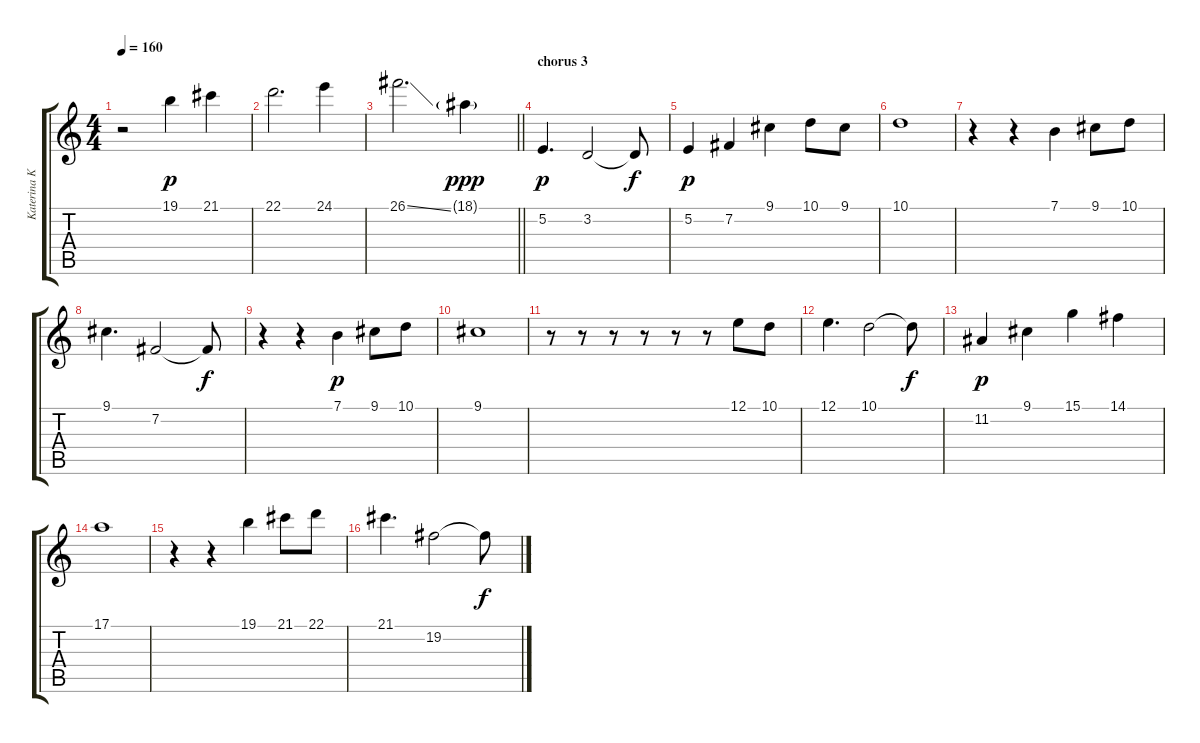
\track ("Katerina Kotelnikova " "Katerina K") {instrument vibraphone}
\staff {score tabs}
\tuning (E4 B3 G3 D3 A2 E2) {hide}
\ts (4 4)
\tempo 160
\clef g2
\ks c
r.2{dy p} 19.1.4 21.1.4 |
22.1.2{d} 24.1.4 |
\barLineRight lightlight
26.1{ss}.2{d} 18.1{g}.4{dy ppp} |
\section ("" "chorus 3")
5.2.4{d dy p} 3.2.2 3.2{t}.8{dy f} |
5.2.4{dy p} 7.2.4 9.1.4 10.1.8 9.1.8 |
10.1.1 |
r.4 r.4 7.1.4 9.1.8 10.1.8 |
9.1.4{d} 7.2.2 7.2{t}.8{dy f} |
r.4 r.4 7.1.4{dy p} 9.1.8 10.1.8 |
9.1.1 |
r.8 r.8 r.8 r.8 r.8 r.8 12.1.8 10.1.8 |
12.1.4{d} 10.1.2 10.1{t}.8{dy f} |
11.2.4{dy p} 9.1.4 15.1.4 14.1.4 |
17.1.1 |
r.4 r.4 19.1.4 21.1.8 22.1.8 |
21.1.4{d} 19.2.2 19.2{t}.8{dy f}
